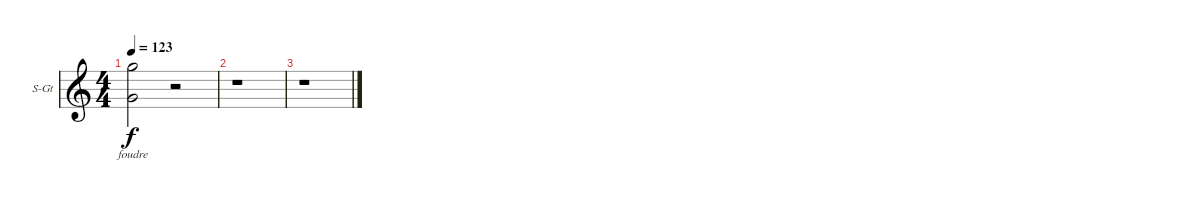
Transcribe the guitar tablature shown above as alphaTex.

\bracketExtendMode groupsimilarinstruments
\firstSystemTrackNameOrientation horizontal
\otherSystemsTrackNameOrientation horizontal
\track ("Voix" "S-Gt") {instrument clarinet}
\staff {score}
\tuning (E4 B3 G3 D3 A2 E2)
\displaytranspose 12
\ts (4 4)
\tempo 123
\clef g2
\ks c
(8.2 5.4).2{lyrics (0 "foudre") lyrics (1 "") lyrics (2 "") lyrics (3 "") lyrics (4 "") dy f} r.2 |
r.1 |
r.1
